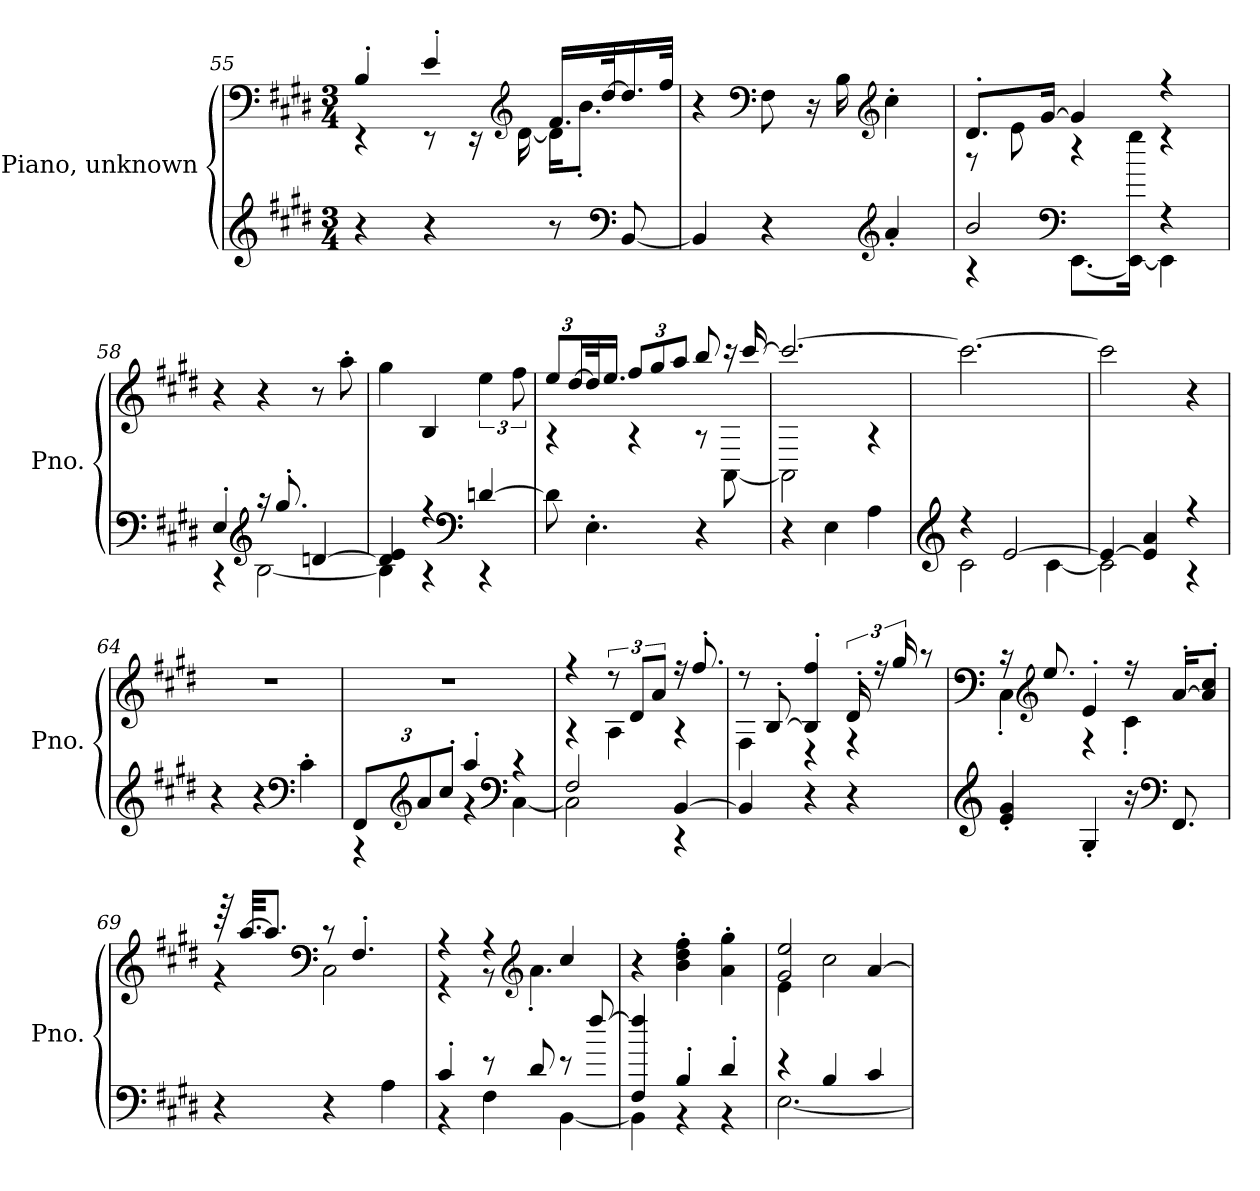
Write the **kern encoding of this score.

**kern	**kern
*part1	*part1
*staff2	*staff1
*I"Piano, unknown	*
*I'Pno.	*
*clefG2	*clefF4
*k[f#c#g#d#]	*k[f#c#g#d#]
*M3/4	*M3/4
=55	=55
*	*^
4r	4B'/	4r
4r	4e'/	8r
.	.	16r
*	*clefG2	*
.	.	[16d#\
8r	16.f#/LL	16d#\KL]
.	.	8.b'\J
.	[32dd#/K	.
*clefF4	*	*
[8BB/	16.dd#/]	.
.	32ff#/JJk	.
*	*v	*v
=56	=56
4BB/]	4r
*	*clefF4
4r	8F#\
.	16r
.	16B\
*clefG2	*clefG2
4a'/	4cc#'\
=57	=57
*^	*^
2b/	4r	8.d#'/L	8r
.	.	.	8e\
.	.	[16g#/Jk	.
*clefF4	*	*	*
.	[8.EE\L	4g#/]	4r
.	16EE\_ 16gg#\Jk	.	.
4r	4EE\]	4r	4r
*	*	*v	*v
!!LO:LB:g=z
=58	=58	=58
4E'/	4r	4r
*clefG2	*	*
16r	[2B\	4r
8.gg#'/	.	.
[4dn/	.	8r
.	.	8aa'\
=59	=59	=59
4d/] 4e/	4B\]	4gg#\
4r	4r	4B/
*clefF4	*	*
[4dn/	4r	6ee\
.	.	12ff#\
*v	*v	*
=60	=60
*	*Xbrackettup
*	*^
8d\]	12ee/L	4r
.	[24dd#/L	.
4.E'\	32dd#/K]	.
.	16.ee/JJ	.
.	12ff#/L	4r
.	12gg#/	.
.	12aa/J	.
4r	8bb/	8r
.	16r	[8AA\
.	[16ccc#/	.
=61	=61	=61
4r	2.ccc#/_	2AA\]
4E\	.	.
4A\	.	4r
*	*v	*v
=62	=62
*clefG2	*
*^	*
4r	2c#\	2.ccc#\_
[2e/	.	.
.	[4c#\	.
!!LO:LB:g=z
=63	=63	=63
4e/_	2c#\]	2ccc#\]
4e/] 4a/	.	.
4r	4r	4r
*v	*v	*
=64	=64
4r	2.r
4r	.
*clefF4	*
4c#'\	.
=65	=65
*Xbrackettup	*
*^	*
12FF#/L	4r	2.r
*clefG2	*	*
12a/	.	.
12cc#'/J	.	.
4aa'/	4r	.
*clefF4	*	*
4r	[4C#\	.
=66	=66	=66
*	*	*^
2F#/	2C#\]	4r	4r
*	*	*brackettup	*
.	.	12r	4A\
.	.	12d#/L	.
.	.	12a/J	.
[4BB/	4r	16r	4r
.	.	8.ff#'/	.
*v	*v	*	*
=67	=67	=67
4BB/]	8r	4F#\
.	[8B'/	.
4r	4B/]' 4ff#/'	4r
4r	24d#'/	4r
.	24r	.
.	24gg#/	.
.	8r	.
!!LO:LB:g=z	!!
=68	=68	=68
*clefG2	*clefF4	*
4e/' 4g#/'	16r	4C#'\
*	*clefG2	*
.	8.ee/	.
4G#'/	4e'/	4r
16r	16r	4c#'\
*clefF4	*	*
8.FF#/	[16a'/KL	.
.	8a/]' 8cc#/'J	.
=69	=69	=69
4r	64r	4r
.	[32.aa/KKL	.
.	8.aa/J]	.
*	*clefF4	*
4r	8r	2C#\
.	4.F#'/	.
4A\	.	.
=70	=70	=70
*^	*	*
4c#'/	4r	4r	4r
8r	4F#\	4r	8r
*	*	*clefG2	*
8d#/	.	.	4.a'\
8r	[4BB\	4cc#/	.
[8ff#/	.	.	.
*	*	*v	*v
=71	=71	=71
4F#/ 4ff#/]	4BB\]	4r
4B'/	4r	4b\' 4dd#\' 4ff#\'
4d#'/	4r	4a\' 4gg#\'
=72	=72	=72
*	*	*^
4r	[2.E\	2g#/ 2ee/	4e\
4B/	.	.	2cc#\
4c#/	.	[4a/	.
*v	*v	*	*
*	*v	*v
=	=
*-	*-
